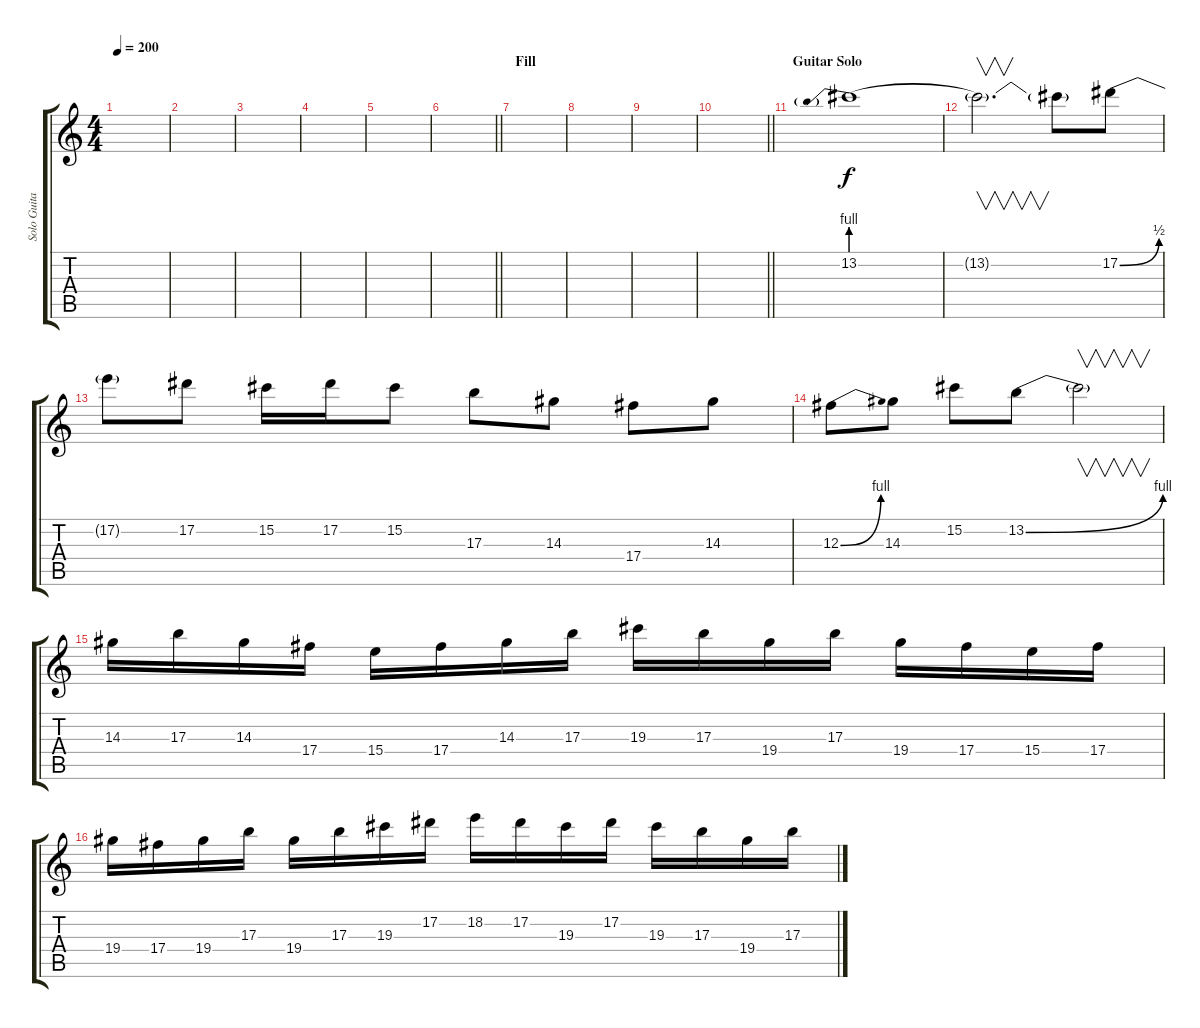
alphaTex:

\track ("Solo Guitar" "Solo Guita") {instrument distortionguitar}
\staff {score tabs}
\tuning (Eb4 Bb3 Gb3 Db3 Ab2 Db2) {hide}
\ts (4 4)
\tempo 200
\clef g2
\ks c
|
|
|
|
|
\barLineRight lightlight
|
\section ("" "Fill")
|
|
|
\barLineRight lightlight
|
\section ("" "Guitar Solo")
13.2{be (prebend 0 4 60 4)}.1{volume 15 instrument distortionguitar} |
13.2{t}.2{v d} 13.2{t}.8 17.2{be (bend 0 0 60 2)}.8 |
17.2{t}.8 17.2.8 15.2.16 17.2.16 15.2.8 17.3.8 14.3.8 17.4.8 14.3.8 |
12.3{be (bend 0 0 60 4)}.8 14.3.8 15.2.8 13.2{be (bend 0 0 60 4)}.8 13.2{t}.2{v} |
14.3.16 17.3.16 14.3.16 17.4.16 15.4.16 17.4.16 14.3.16 17.3.16 19.3.16 17.3.16 19.4.16 17.3.16 19.4.16 17.4.16 15.4.16 17.4.16 |
19.4.16 17.4.16 19.4.16 17.3.16 19.4.16 17.3.16 19.3.16 17.2.16 18.2.16 17.2.16 19.3.16 17.2.16 19.3.16 17.3.16 19.4.16 17.3.16
